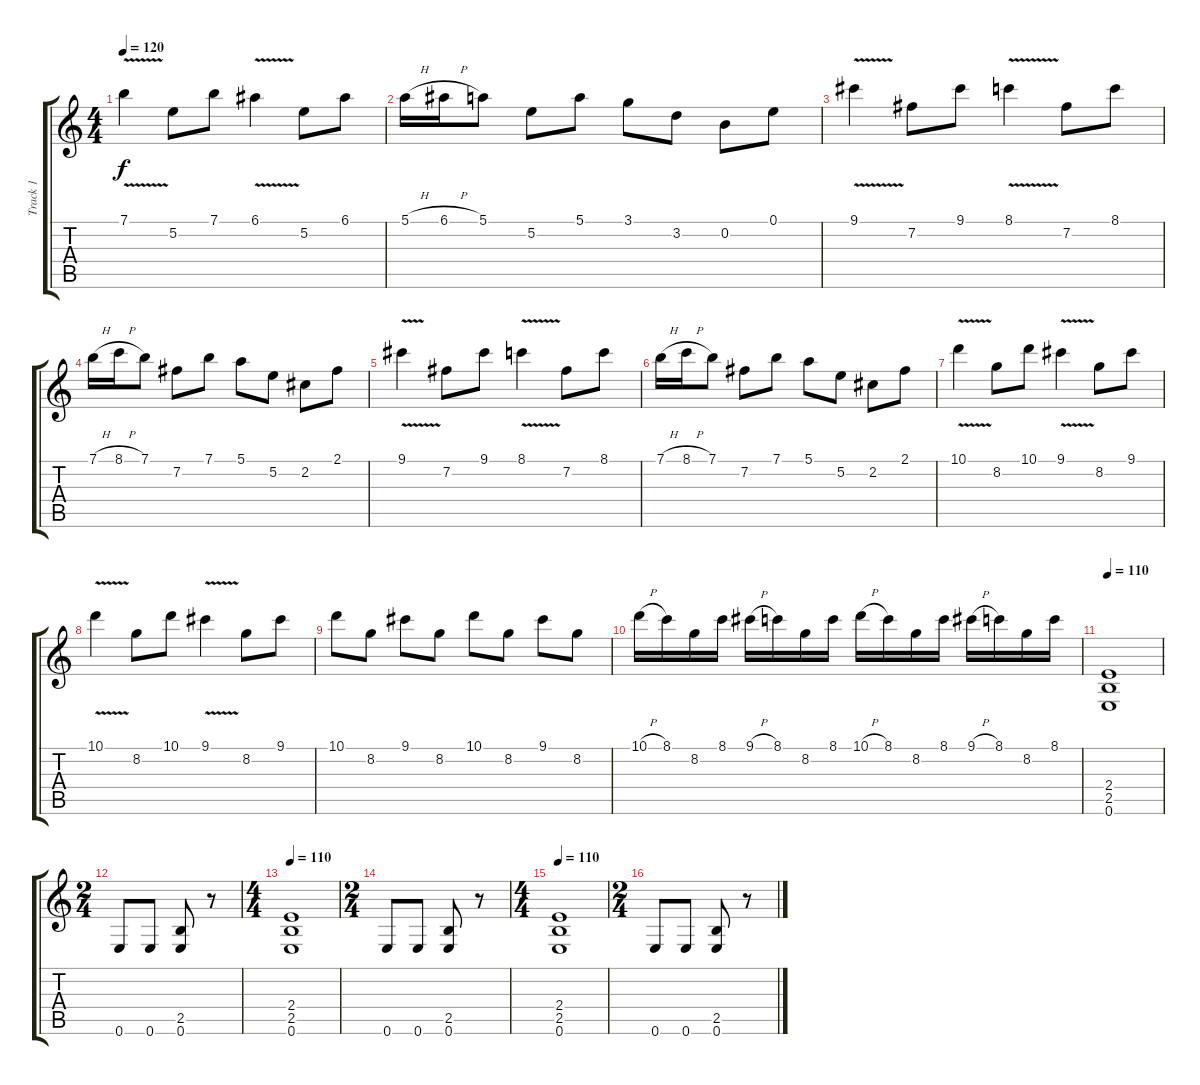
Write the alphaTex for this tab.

\track ("Track 1" "Track 1") {instrument acousticguitarsteel}
\staff {score tabs}
\tuning (E4 B3 G3 D3 A2 E2) {hide}
\ts (4 4)
\tempo 120
\clef g2
\ks c
7.1{v}.4{dy f} 5.2.8 7.1.8 6.1{v}.4 5.2.8 6.1.8 |
5.1{h}.16 6.1{h}.16 5.1.8 5.2.8 5.1.8 3.1.8 3.2.8 0.2.8 0.1.8 |
9.1{v}.4 7.2.8 9.1.8 8.1{v}.4 7.2.8 8.1.8 |
7.1{h}.16 8.1{h}.16 7.1.8 7.2.8 7.1.8 5.1.8 5.2.8 2.2.8 2.1.8 |
9.1{v}.4 7.2.8 9.1.8 8.1{v}.4 7.2.8 8.1.8 |
7.1{h}.16 8.1{h}.16 7.1.8 7.2.8 7.1.8 5.1.8 5.2.8 2.2.8 2.1.8 |
10.1{v}.4 8.2.8 10.1.8 9.1{v}.4 8.2.8 9.1.8 |
10.1{v}.4 8.2.8 10.1.8 9.1{v}.4 8.2.8 9.1.8 |
10.1.8 8.2.8 9.1.8 8.2.8 10.1.8 8.2.8 9.1.8 8.2.8 |
10.1{h}.16 8.1.16 8.2.16 8.1.16 9.1{h}.16 8.1.16 8.2.16 8.1.16 10.1{h}.16 8.1.16 8.2.16 8.1.16 9.1{h}.16 8.1.16 8.2.16 8.1.16 |
\tempo 110
(2.4 2.5 0.6).1 |
\ts (2 4)
0.6.8 0.6.8 (2.5 0.6).8 r.8 |
\ts (4 4)
\tempo 110
(2.4 2.5 0.6).1 |
\ts (2 4)
0.6.8 0.6.8 (2.5 0.6).8 r.8 |
\ts (4 4)
\tempo 110
(2.4 2.5 0.6).1 |
\ts (2 4)
0.6.8 0.6.8 (2.5 0.6).8 r.8
